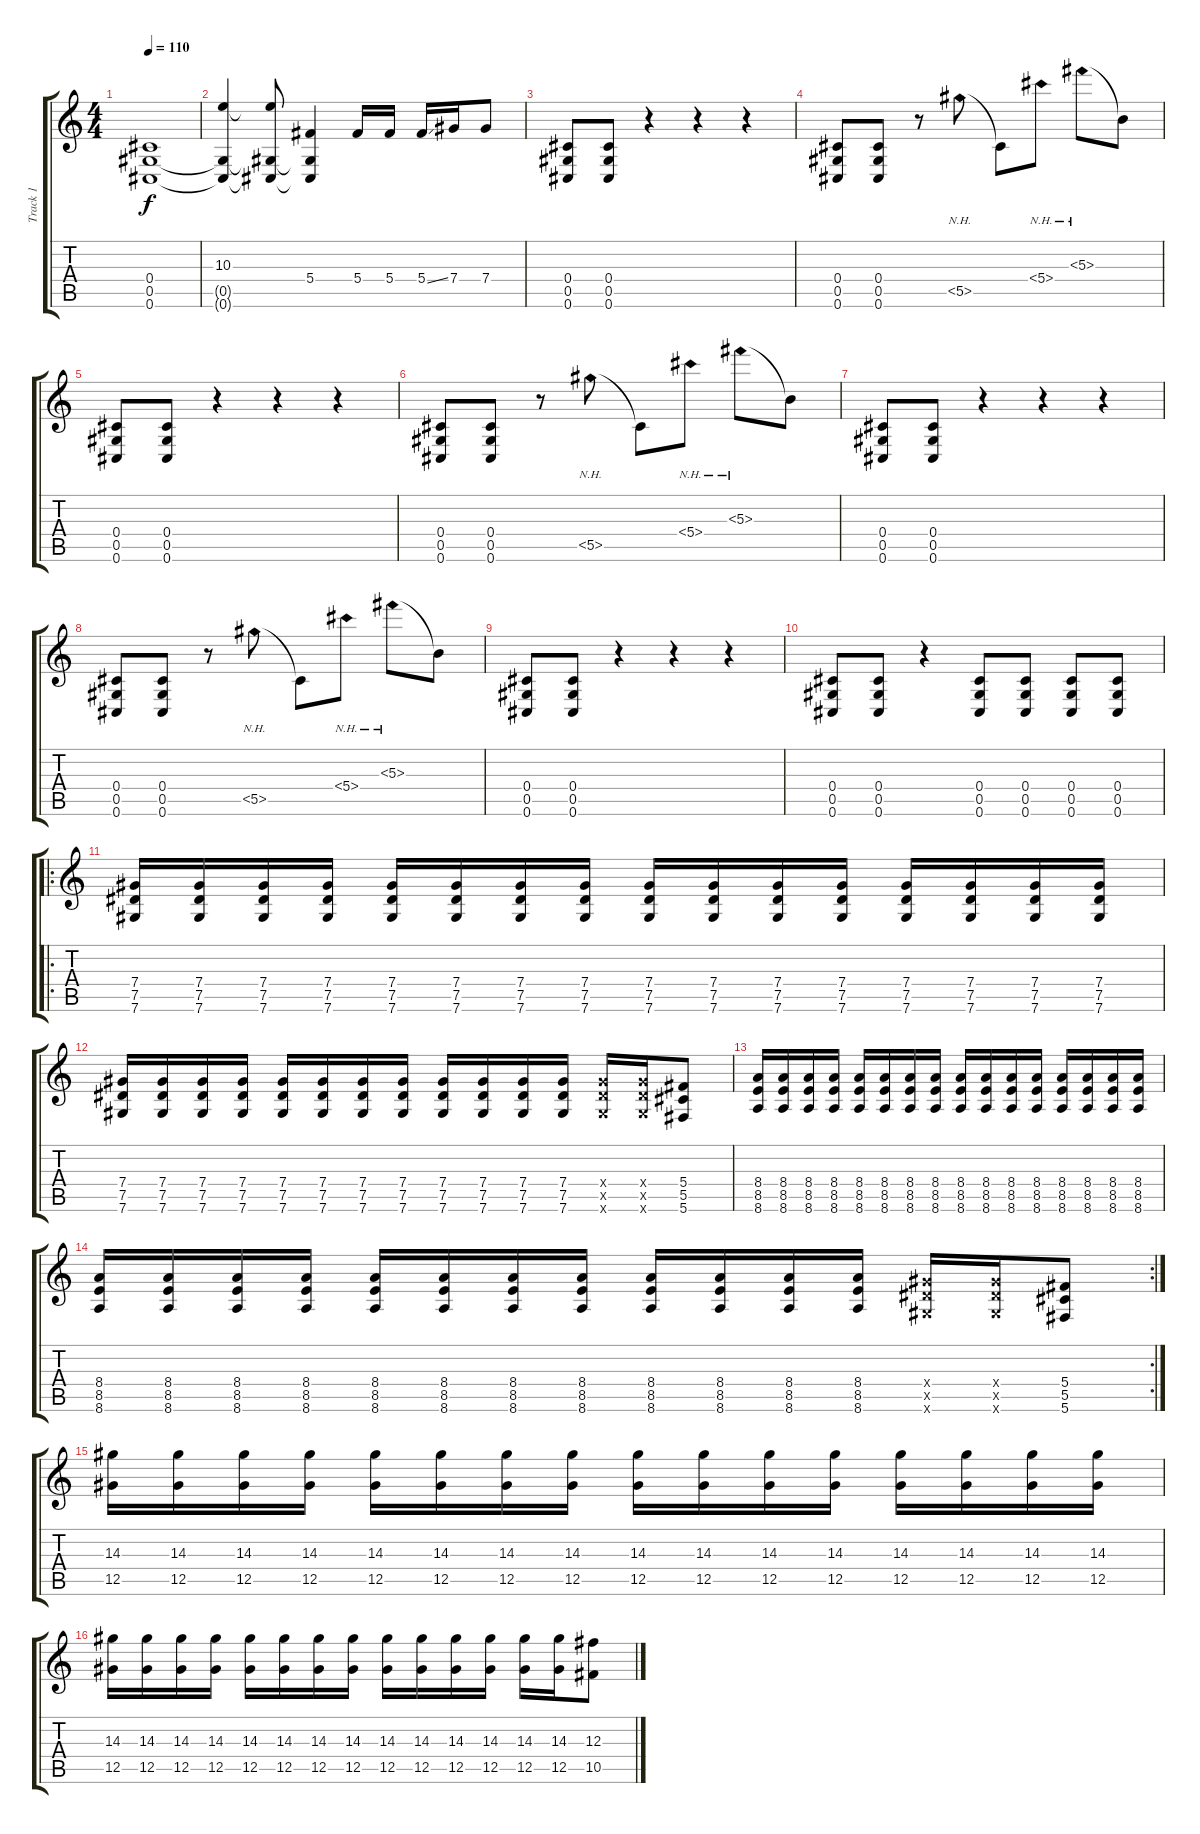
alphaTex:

\track ("Track 1" "Track 1") {instrument distortionguitar}
\staff {score tabs}
\tuning (Eb4 Bb3 Gb3 Db3 Ab2 Db2) {hide}
\ts (4 4)
\tempo 110
\clef g2
\ks c
(0.4 0.5 0.6).1{dy f} |
(10.3 0.5{t} 0.6{t}).4 (10.3{t} 0.5{t} 0.6{t}).8 (5.4 0.5{t} 0.6{t}).4 5.4.16 5.4.16 5.4{ss}.16 7.4.16 7.4.8 |
(0.4 0.5 0.6).8 (0.4 0.5 0.6).8 r.4 r.4 r.4 |
(0.4 0.5 0.6).8 (0.4 0.5 0.6).8 r.8 5.5{nh}.8 5.5{t}.8 5.4{nh}.8 5.3{nh}.8 5.3{t}.8 |
(0.4 0.5 0.6).8 (0.4 0.5 0.6).8 r.4 r.4 r.4 |
(0.4 0.5 0.6).8 (0.4 0.5 0.6).8 r.8 5.5{nh}.8 5.5{t}.8 5.4{nh}.8 5.3{nh}.8 5.3{t}.8 |
(0.4 0.5 0.6).8 (0.4 0.5 0.6).8 r.4 r.4 r.4 |
(0.4 0.5 0.6).8 (0.4 0.5 0.6).8 r.8 5.5{nh}.8 5.5{t}.8 5.4{nh}.8 5.3{nh}.8 5.3{t}.8 |
(0.4 0.5 0.6).8 (0.4 0.5 0.6).8 r.4 r.4 r.4 |
(0.4 0.5 0.6).8 (0.4 0.5 0.6).8 r.4 (0.4 0.5 0.6).8 (0.4 0.5 0.6).8 (0.4 0.5 0.6).8 (0.4 0.5 0.6).8 |
\ro
(7.4 7.5 7.6).16 (7.4 7.5 7.6).16 (7.4 7.5 7.6).16 (7.4 7.5 7.6).16 (7.4 7.5 7.6).16 (7.4 7.5 7.6).16 (7.4 7.5 7.6).16 (7.4 7.5 7.6).16 (7.4 7.5 7.6).16 (7.4 7.5 7.6).16 (7.4 7.5 7.6).16 (7.4 7.5 7.6).16 (7.4 7.5 7.6).16 (7.4 7.5 7.6).16 (7.4 7.5 7.6).16 (7.4 7.5 7.6).16 |
(7.4 7.5 7.6).16 (7.4 7.5 7.6).16 (7.4 7.5 7.6).16 (7.4 7.5 7.6).16 (7.4 7.5 7.6).16 (7.4 7.5 7.6).16 (7.4 7.5 7.6).16 (7.4 7.5 7.6).16 (7.4 7.5 7.6).16 (7.4 7.5 7.6).16 (7.4 7.5 7.6).16 (7.4 7.5 7.6).16 (7.4{x} 7.5{x} 7.6{x}).16 (7.4{x} 7.5{x} 7.6{x}).16 (5.4 5.5 5.6).8 |
(8.4 8.5 8.6).16 (8.4 8.5 8.6).16 (8.4 8.5 8.6).16 (8.4 8.5 8.6).16 (8.4 8.5 8.6).16 (8.4 8.5 8.6).16 (8.4 8.5 8.6).16 (8.4 8.5 8.6).16 (8.4 8.5 8.6).16 (8.4 8.5 8.6).16 (8.4 8.5 8.6).16 (8.4 8.5 8.6).16 (8.4 8.5 8.6).16 (8.4 8.5 8.6).16 (8.4 8.5 8.6).16 (8.4 8.5 8.6).16 |
\rc 2
(8.4 8.5 8.6).16 (8.4 8.5 8.6).16 (8.4 8.5 8.6).16 (8.4 8.5 8.6).16 (8.4 8.5 8.6).16 (8.4 8.5 8.6).16 (8.4 8.5 8.6).16 (8.4 8.5 8.6).16 (8.4 8.5 8.6).16 (8.4 8.5 8.6).16 (8.4 8.5 8.6).16 (8.4 8.5 8.6).16 (7.4{x} 7.5{x} 7.6{x}).16 (7.4{x} 7.5{x} 7.6{x}).16 (5.4 5.5 5.6).8 |
(14.3 12.5).16 (14.3 12.5).16 (14.3 12.5).16 (14.3 12.5).16 (14.3 12.5).16 (14.3 12.5).16 (14.3 12.5).16 (14.3 12.5).16 (14.3 12.5).16 (14.3 12.5).16 (14.3 12.5).16 (14.3 12.5).16 (14.3 12.5).16 (14.3 12.5).16 (14.3 12.5).16 (14.3 12.5).16 |
(14.3 12.5).16 (14.3 12.5).16 (14.3 12.5).16 (14.3 12.5).16 (14.3 12.5).16 (14.3 12.5).16 (14.3 12.5).16 (14.3 12.5).16 (14.3 12.5).16 (14.3 12.5).16 (14.3 12.5).16 (14.3 12.5).16 (14.3 12.5).16 (14.3 12.5).16 (12.3 10.5).8
